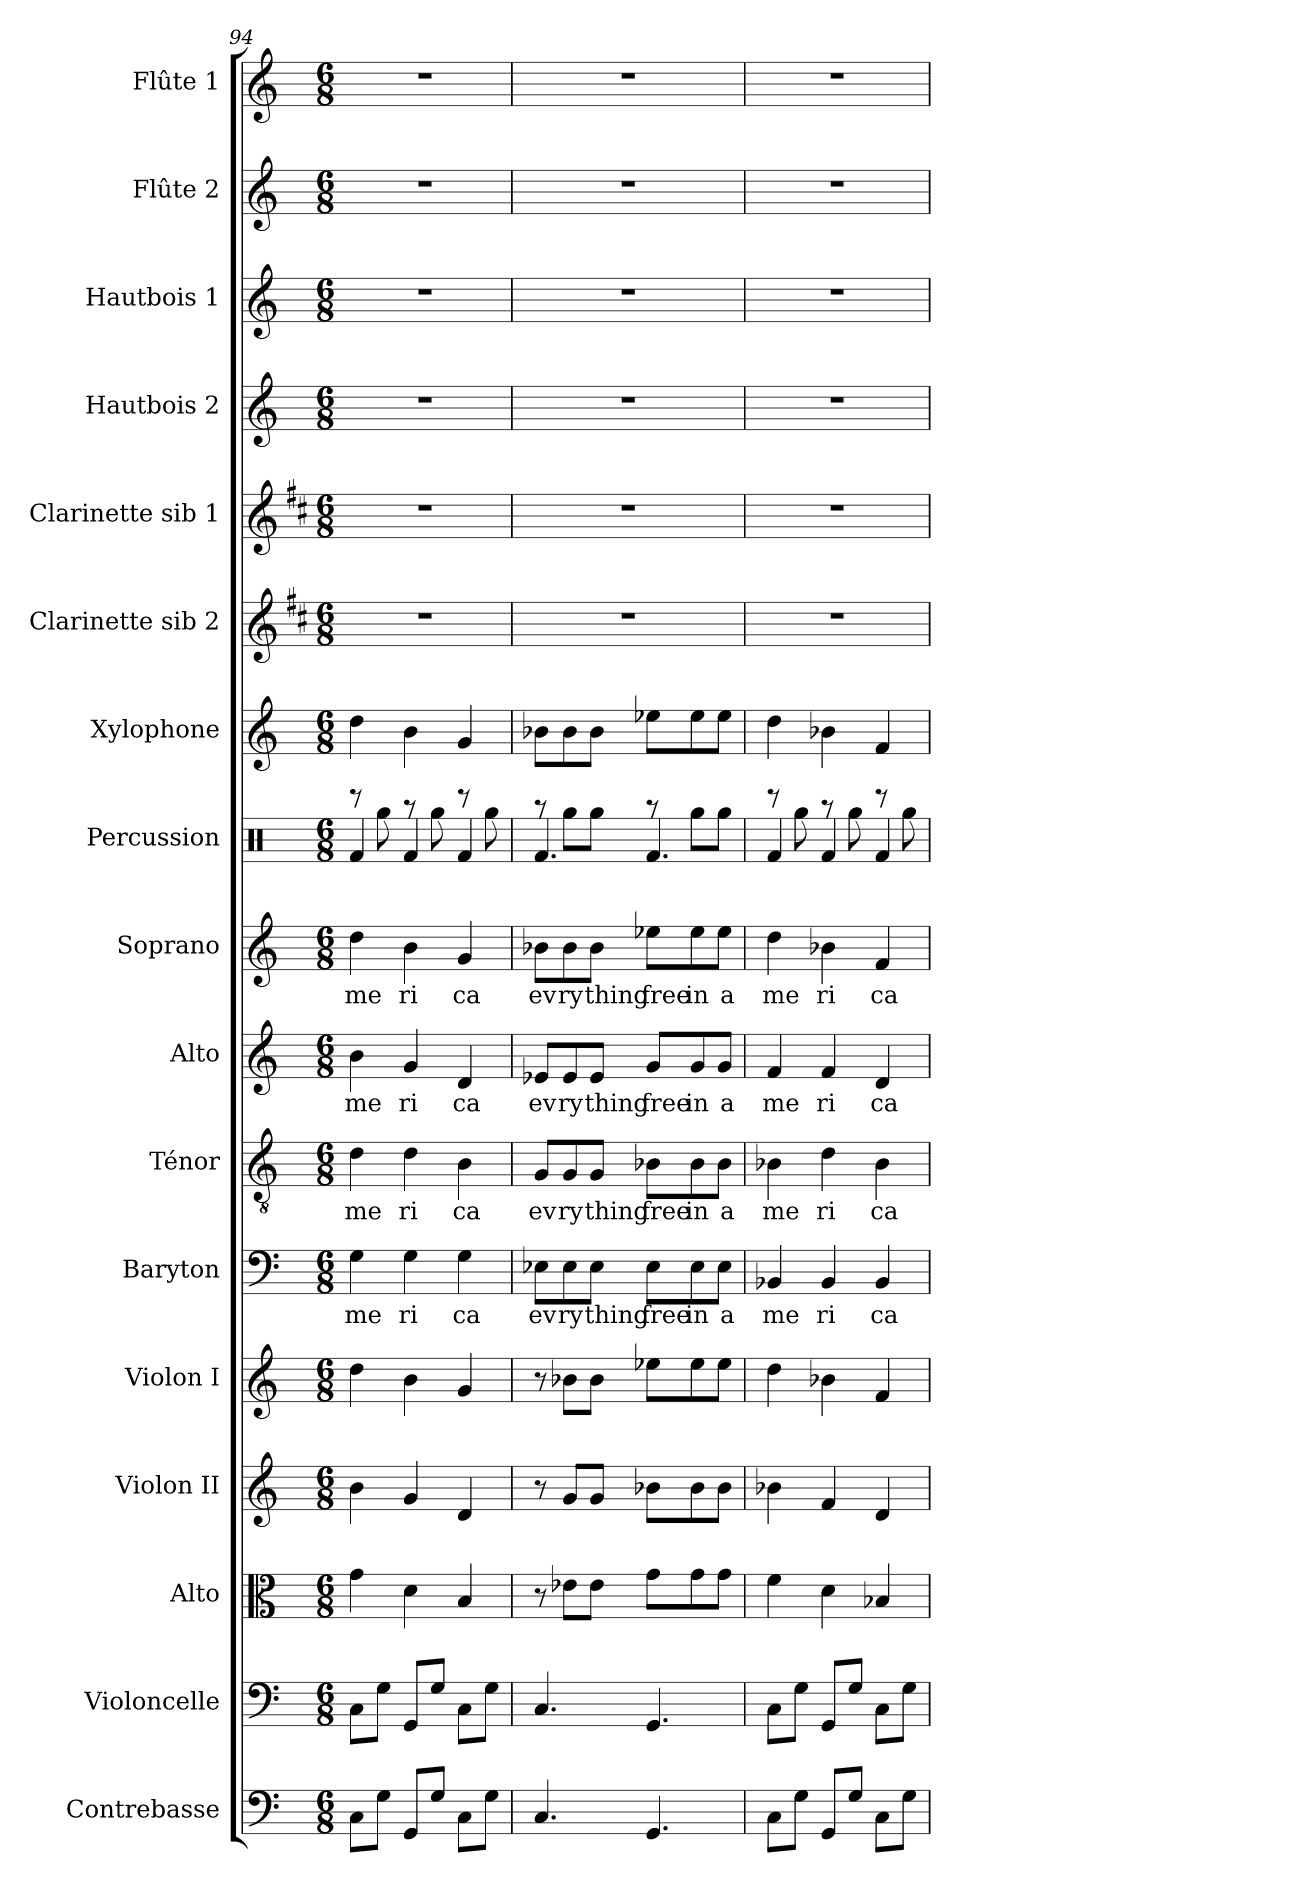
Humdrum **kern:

**kern	**kern	**kern	**kern	**kern	**kern	**text	**kern	**text	**kern	**text	**kern	**text	**kern	**kern	**kern	**kern	**kern	**kern	**kern	**kern
*part17	*part16	*part15	*part14	*part13	*part12	*part12	*part11	*part11	*part10	*part10	*part9	*part9	*part8	*part7	*part6	*part5	*part4	*part3	*part2	*part1
*staff17	*staff16	*staff15	*staff14	*staff13	*staff12	*staff12	*staff11	*staff11	*staff10	*staff10	*staff9	*staff9	*staff8	*staff7	*staff6	*staff5	*staff4	*staff3	*staff2	*staff1
*I"Contrebasse	*I"Violoncelle	*I"Alto	*I"Violon II	*I"Violon I	*I"Baryton	*	*I"Ténor	*	*I"Alto	*	*I"Soprano	*	*I"Percussion	*I"Xylophone	*I"Clarinette sib 2	*I"Clarinette sib 1	*I"Hautbois 2	*I"Hautbois 1	*I"Flûte 2	*I"Flûte 1
*I'Cb.	*I'Vc.	*I'A	*I'Vln. II	*I'Vln. I	*I'Bar.	*	*I'T	*	*I'A	*	*I'S	*	*I'Perc.	*I'Xyl.	*I'Cl. Sib 2	*I'Cl. Sib 1	*I'Hb. 2	*I'Hb. 1	*I'Fl. 2	*I'Fl. 1
*clefF4	*clefF4	*clefC3	*clefG2	*clefG2	*clefF4	*	*clefGv2	*	*clefG2	*	*clefG2	*	*clefX	*clefG2	*clefG2	*clefG2	*clefG2	*clefG2	*clefG2	*clefG2
*ITrd7c12	*	*	*	*	*	*	*	*	*	*	*	*	*	*	*ITrd1c2	*ITrd1c2	*	*	*	*
*k[]	*k[]	*k[]	*k[]	*k[]	*k[]	*	*k[]	*	*k[]	*	*k[]	*	*k[]	*k[]	*k[]	*k[]	*k[]	*k[]	*k[]	*k[]
*C:	*C:	*C:	*C:	*C:	*C:	*	*C:	*	*C:	*	*C:	*	*C:	*C:	*C:	*C:	*C:	*C:	*C:	*C:
*M6/8	*M6/8	*M6/8	*M6/8	*M6/8	*M6/8	*	*M6/8	*	*M6/8	*	*M6/8	*	*M6/8	*M6/8	*M6/8	*M6/8	*M6/8	*M6/8	*M6/8	*M6/8
=94	=94	=94	=94	=94	=94	=94	=94	=94	=94	=94	=94	=94	=94	=94	=94	=94	=94	=94	=94	=94
!	!	!	!	!	!	!LO:LY:b	!	!LO:LY:b	!	!LO:LY:b	!	!LO:LY:b	!	!	!	!	!	!	!	!
*	*	*	*	*	*	*	*	*	*	*	*	*	*^	*	*	*	*	*	*	*
8CC\L	8C\L	4g\	4b\	4dd\	4G\	me	4d\	me	4b\	me	4dd\	me	4Rf/	8rbb	4dd\	2.r	2.r	2.r	2.r	2.r	2.r
8GG\J	8G\J	.	.	.	.	.	.	.	.	.	.	.	.	8Rgg\	.	.	.	.	.	.	.
!	!	!	!	!	!	!LO:LY:b	!	!LO:LY:b	!	!LO:LY:b	!	!LO:LY:b	!	!	!	!	!	!	!	!	!
8GGG/L	8GG/L	4d\	4g/	4b\	4G\	ri	4d\	ri	4g/	ri	4b\	ri	4Rf/	8raa	4b\	.	.	.	.	.	.
8GG/J	8G/J	.	.	.	.	.	.	.	.	.	.	.	.	8Rgg\	.	.	.	.	.	.	.
!	!	!	!	!	!	!LO:LY:b	!	!LO:LY:b	!	!LO:LY:b	!	!LO:LY:b	!	!	!	!	!	!	!	!	!
8CC\L	8C\L	4B/	4d/	4g/	4G\	ca	4B\	ca	4d/	ca	4g/	ca	4Rf/	8rbb	4g/	.	.	.	.	.	.
8GG\J	8G\J	.	.	.	.	.	.	.	.	.	.	.	.	8Rgg\	.	.	.	.	.	.	.
=95	=95	=95	=95	=95	=95	=95	=95	=95	=95	=95	=95	=95	=95	=95	=95	=95	=95	=95	=95	=95	=95
!	!	!	!	!	!	!LO:LY:b	!	!LO:LY:b	!	!LO:LY:b	!	!LO:LY:b	!	!	!	!	!	!	!	!	!
4.CC/	4.C/	8r	8r	8r	8E-X\L	ev	8G/L	ev	8e-X/L	ev	8b-X\L	ev	4.Rf/	8raa	8b-X\L	2.r	2.r	2.r	2.r	2.r	2.r
!	!	!	!	!	!	!LO:LY:b	!	!LO:LY:b	!	!LO:LY:b	!	!LO:LY:b	!	!	!	!	!	!	!	!	!
.	.	8e-X\L	8g/L	8b-X\L	8E-\	ry	8G/	ry	8e-/	ry	8b-\	ry	.	8Rgg\L	8b-\	.	.	.	.	.	.
!	!	!	!	!	!	!LO:LY:b	!	!LO:LY:b	!	!LO:LY:b	!	!LO:LY:b	!	!	!	!	!	!	!	!	!
.	.	8e-\J	8g/J	8b-\J	8E-\J	thing	8G/J	thing	8e-/J	thing	8b-\J	thing	.	8Rgg\J	8b-\J	.	.	.	.	.	.
!	!	!	!	!	!	!LO:LY:b	!	!LO:LY:b	!	!LO:LY:b	!	!LO:LY:b	!	!	!	!	!	!	!	!	!
4.GGG/	4.GG/	8g\L	8b-X\L	8ee-X\L	8E-\L	free	8B-X\L	free	8g/L	free	8ee-X\L	free	4.Rf/	8rgg	8ee-X\L	.	.	.	.	.	.
!	!	!	!	!	!	!LO:LY:b	!	!LO:LY:b	!	!LO:LY:b	!	!LO:LY:b	!	!	!	!	!	!	!	!	!
.	.	8g\	8b-\	8ee-\	8E-\	in	8B-\	in	8g/	in	8ee-\	in	.	8Rgg\L	8ee-\	.	.	.	.	.	.
!	!	!	!	!	!	!LO:LY:b	!	!LO:LY:b	!	!LO:LY:b	!	!LO:LY:b	!	!	!	!	!	!	!	!	!
.	.	8g\J	8b-\J	8ee-\J	8E-\J	a	8B-\J	a	8g/J	a	8ee-\J	a	.	8Rgg\J	8ee-\J	.	.	.	.	.	.
=96	=96	=96	=96	=96	=96	=96	=96	=96	=96	=96	=96	=96	=96	=96	=96	=96	=96	=96	=96	=96	=96
!	!	!	!	!	!	!LO:LY:b	!	!LO:LY:b	!	!LO:LY:b	!	!LO:LY:b	!	!	!	!	!	!	!	!	!
8CC\L	8C\L	4f\	4b-X\	4dd\	4BB-X/	me	4B-X\	me	4f/	me	4dd\	me	4Rf/	8rbb	4dd\	2.r	2.r	2.r	2.r	2.r	2.r
8GG\J	8G\J	.	.	.	.	.	.	.	.	.	.	.	.	8Rgg\	.	.	.	.	.	.	.
!	!	!	!	!	!	!LO:LY:b	!	!LO:LY:b	!	!LO:LY:b	!	!LO:LY:b	!	!	!	!	!	!	!	!	!
8GGG/L	8GG/L	4d\	4f/	4b-X\	4BB-/	ri	4d\	ri	4f/	ri	4b-X\	ri	4Rf/	8raa	4b-X\	.	.	.	.	.	.
8GG/J	8G/J	.	.	.	.	.	.	.	.	.	.	.	.	8Rgg\	.	.	.	.	.	.	.
!	!	!	!	!	!	!LO:LY:b	!	!LO:LY:b	!	!LO:LY:b	!	!LO:LY:b	!	!	!	!	!	!	!	!	!
8CC\L	8C\L	4B-X/	4d/	4f/	4BB-/	ca	4B-\	ca	4d/	ca	4f/	ca	4Rf/	8rbb	4f/	.	.	.	.	.	.
8GG\J	8G\J	.	.	.	.	.	.	.	.	.	.	.	.	8Rgg\	.	.	.	.	.	.	.
*	*	*	*	*	*	*	*	*	*	*	*	*	*v	*v	*	*	*	*	*	*	*
=	=	=	=	=	=	=	=	=	=	=	=	=	=	=	=	=	=	=	=	=
*-	*-	*-	*-	*-	*-	*-	*-	*-	*-	*-	*-	*-	*-	*-	*-	*-	*-	*-	*-	*-
